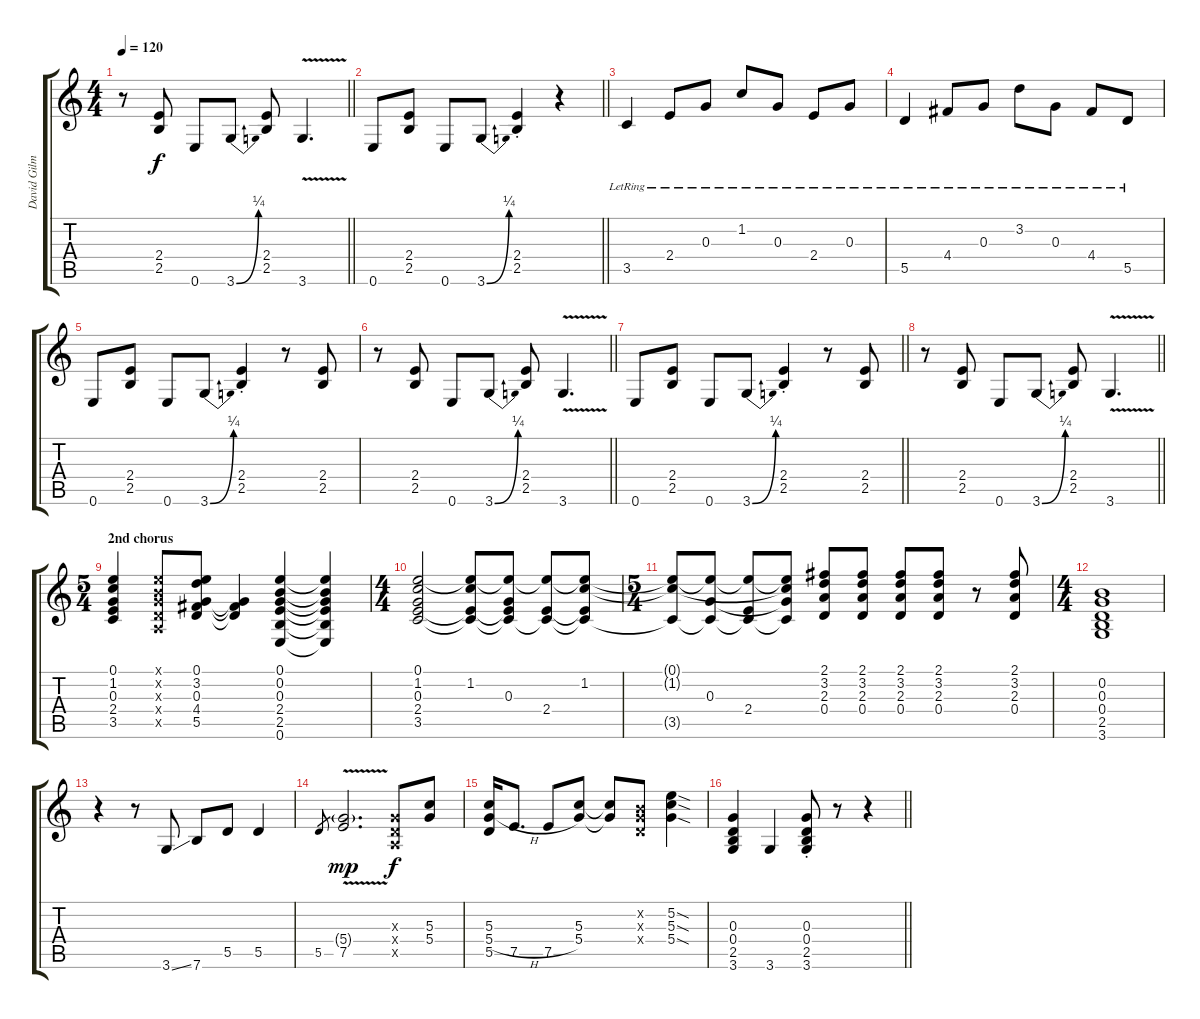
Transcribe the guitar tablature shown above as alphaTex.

\track ("David Gilmour" "David Gilm") {instrument distortionguitar}
\staff {score tabs}
\tuning (E4 B3 G3 D3 A2 E2) {hide}
\ts (4 4)
\tempo 120
\clef g2
\barLineRight lightlight
\ks c
r.8{dy f} (2.4 2.5).8 0.6.8 3.6{be (bend 0 0 60 1)}.8 (2.4 2.5).8 3.6{v}.4{d} |
\barLineRight lightlight
0.6.8 (2.4 2.5).8 0.6.8 3.6{be (bend 0 0 60 1)}.8 (2.4{st} 2.5{st}).4 r.4 |
3.5{lr}.4 2.4{lr}.8 0.3{lr}.8 1.2{lr}.8 0.3{lr}.8 2.4{lr}.8 0.3{lr}.8 |
5.5{lr}.4 4.4{lr}.8 0.3{lr}.8 3.2{lr}.8 0.3{lr}.8 4.4{lr}.8 5.5{lr}.8 |
0.6.8 (2.4 2.5).8 0.6.8 3.6{be (bend 0 0 60 1)}.8 (2.4{st} 2.5{st}).4 r.8 (2.4 2.5).8 |
\barLineRight lightlight
r.8 (2.4 2.5).8 0.6.8 3.6{be (bend 0 0 60 1)}.8 (2.4 2.5).8 3.6{v}.4{d} |
\barLineRight lightlight
0.6.8 (2.4 2.5).8 0.6.8 3.6{be (bend 0 0 60 1)}.8 (2.4{st} 2.5{st}).4 r.8 (2.4 2.5).8 |
\barLineRight lightlight
r.8 (2.4 2.5).8 0.6.8 3.6{be (bend 0 0 60 1)}.8 (2.4 2.5).8 3.6{v}.4{d} |
\ts (5 4)
\section ("" "2nd chorus")
(0.1 1.2 0.3 2.4 3.5).4 (0.1{x} 0.2{x} 0.3{x} 0.4{x} 0.5{x}).8 (0.1 3.2 0.3 4.4 5.5).8 (0.3{t} 4.4{t} 5.5{t}).4 (0.1 0.2 0.3 2.4 2.5 0.6).4 (0.1{t} 0.2{t} 0.3{t} 2.4{t} 2.5{t} 0.6{t}).4 |
\ts (4 4)
(0.1 1.2 0.3 2.4 3.5).2 (0.1{t} 1.2 2.4{t} 3.5{t}).8 (0.1{t} 0.3 2.4{t} 3.5{t}).8 (0.1{t} 2.4 3.5{t}).8 (0.1{t} 1.2 2.4{t} 3.5{t}).8 |
\ts (5 4)
(0.1{t} 1.2{t} 3.5{t}).8 (0.1{t} 0.3 3.5{t}).8 (0.1{t} 2.4 3.5{t}).8 (0.1{t} 1.2{t} 0.3{t} 3.5{t}).8 (2.1 3.2 2.3 0.4).8 (2.1 3.2 2.3 0.4).8 (2.1 3.2 2.3 0.4).8 (2.1 3.2 2.3 0.4).8 r.8 (2.1 3.2 2.3 0.4).8 |
\ts (4 4)
(0.2 0.3 0.4 2.5 3.6).1 |
r.4 r.8 3.6{ss}.8 7.6.8 5.5.8 5.5.4 |
5.5.8{gr} (5.4{g} 7.5{v}).2{d dy mp} (0.3{x} 0.4{x} 0.5{x}).8{dy f} (5.3 5.4).8 |
(5.3 5.4{h} 5.5).16 7.5.8{d} 7.5.8 (5.3 5.4).8 (5.3{t} 5.4{t}).8 (0.2{x} 0.3{x} 0.4{x}).8 (5.2{sod} 5.3{sod} 5.4{sod}).4 |
\barLineRight lightlight
(0.3 0.4 2.5 3.6).4 3.6.4 (0.3{st} 0.4{st} 2.5{st} 3.6{st}).8 r.8 r.4
